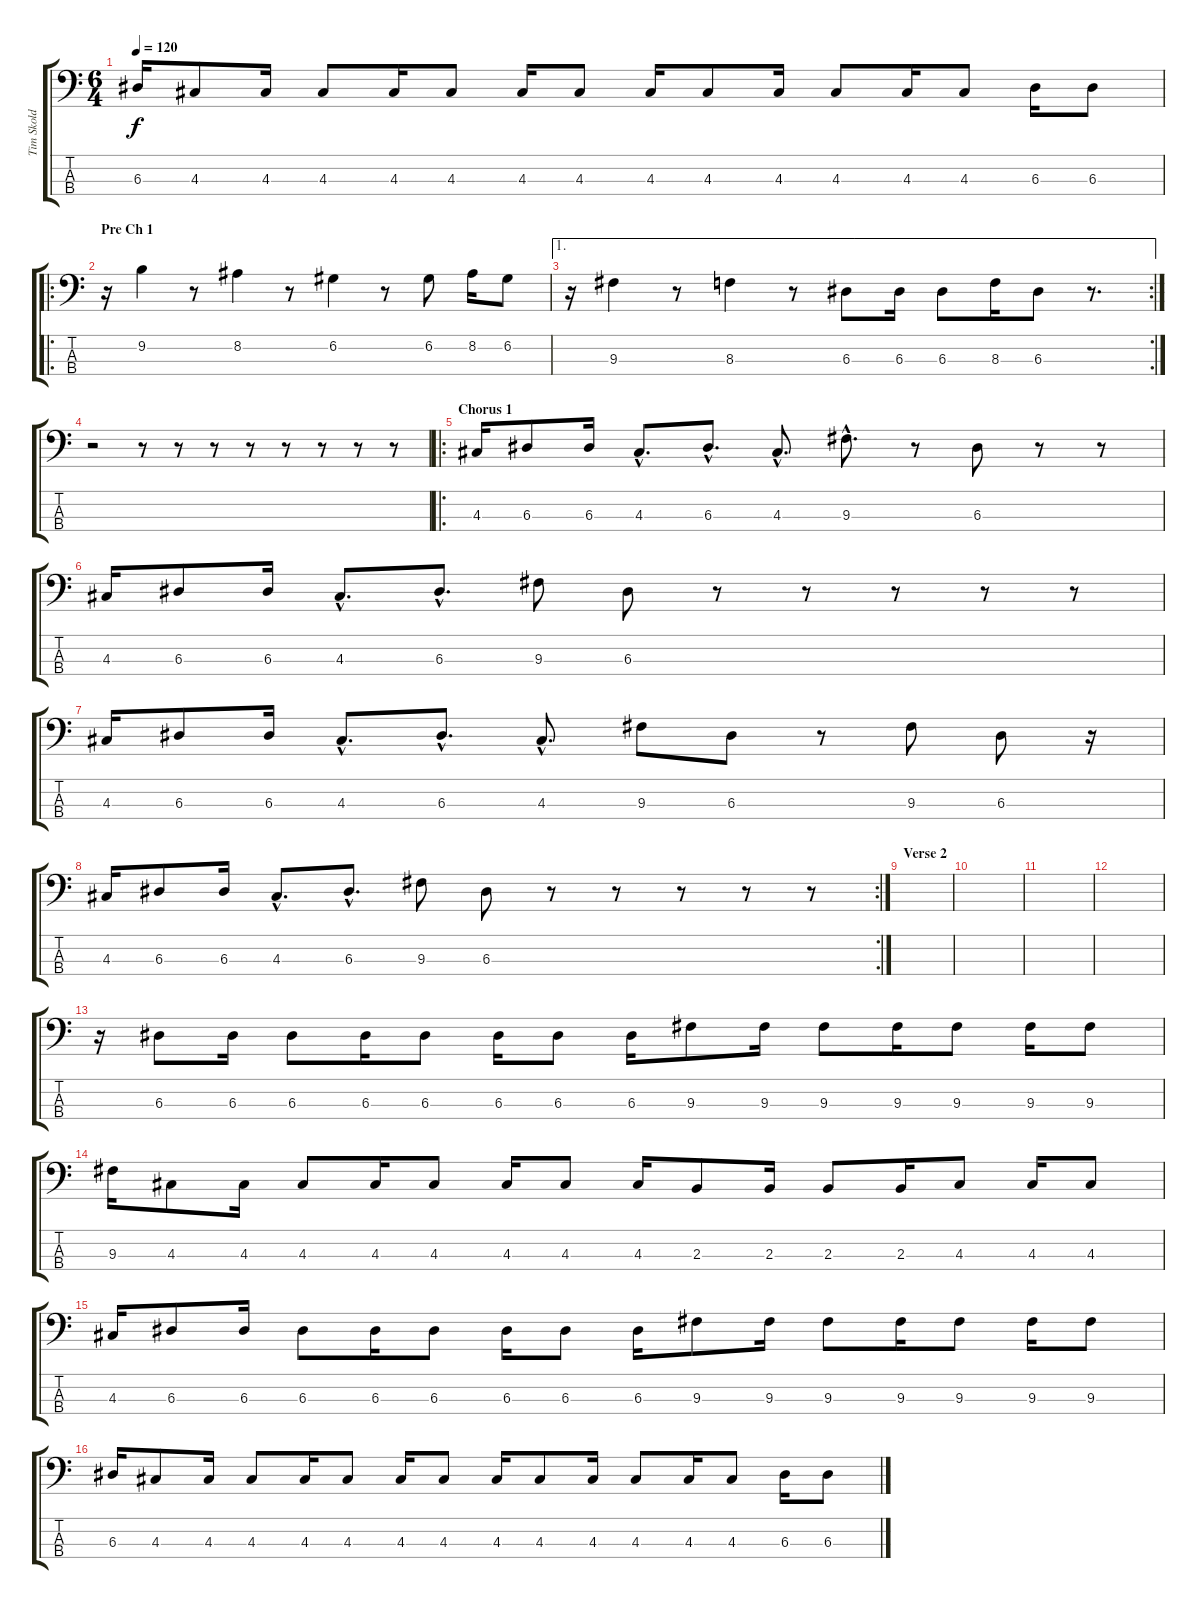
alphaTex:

\track ("Tim Skold" "Tim Skold") {instrument electricbassfinger}
\staff {score tabs}
\tuning (G2 D2 A1 E1) {hide}
\ts (6 4)
\tempo 120
\clef f4
\ks c
6.3.16{dy f} 4.3.8 4.3.16 4.3.8 4.3.16 4.3.8 4.3.16 4.3.8 4.3.16 4.3.8 4.3.16 4.3.8 4.3.16 4.3.8 6.3.16 6.3.8 |
\ro
\section ("" "Pre Ch 1")
r.16 9.2.4 r.8 8.2.4 r.8 6.2.4 r.8 6.2.8 8.2.16 6.2.8 |
\ae 1
\rc 2
r.16 9.3.4 r.8 8.3.4 r.8 6.3.8 6.3.16 6.3.8 8.3.16 6.3.8 r.8{d} |
r.2 r.8 r.8 r.8 r.8 r.8 r.8 r.8 r.8 |
\ro
\section ("" "Chorus 1")
4.3.16 6.3.8 6.3.16 4.3{hac}.8{d} 6.3{hac}.8{d} 4.3{hac}.8{d} 9.3{hac}.8{d} r.8 6.3.8 r.8 r.8 |
4.3.16 6.3.8 6.3.16 4.3{hac}.8{d} 6.3{hac}.8{d} 9.3.8 6.3.8 r.8 r.8 r.8 r.8 r.8 |
4.3.16 6.3.8 6.3.16 4.3{hac}.8{d} 6.3{hac}.8{d} 4.3{hac}.8{d} 9.3.8 6.3.8 r.8 9.3.8 6.3.8 r.16 |
\rc 2
4.3.16 6.3.8 6.3.16 4.3{hac}.8{d} 6.3{hac}.8{d} 9.3.8 6.3.8 r.8 r.8 r.8 r.8 r.8 |
\section ("" "Verse 2")
|
|
|
|
r.16 6.3.8 6.3.16 6.3.8 6.3.16 6.3.8 6.3.16 6.3.8 6.3.16 9.3.8 9.3.16 9.3.8 9.3.16 9.3.8 9.3.16 9.3.8 |
9.3.16 4.3.8 4.3.16 4.3.8 4.3.16 4.3.8 4.3.16 4.3.8 4.3.16 2.3.8 2.3.16 2.3.8 2.3.16 4.3.8 4.3.16 4.3.8 |
4.3.16 6.3.8 6.3.16 6.3.8 6.3.16 6.3.8 6.3.16 6.3.8 6.3.16 9.3.8 9.3.16 9.3.8 9.3.16 9.3.8 9.3.16 9.3.8 |
6.3.16 4.3.8 4.3.16 4.3.8 4.3.16 4.3.8 4.3.16 4.3.8 4.3.16 4.3.8 4.3.16 4.3.8 4.3.16 4.3.8 6.3.16 6.3.8
